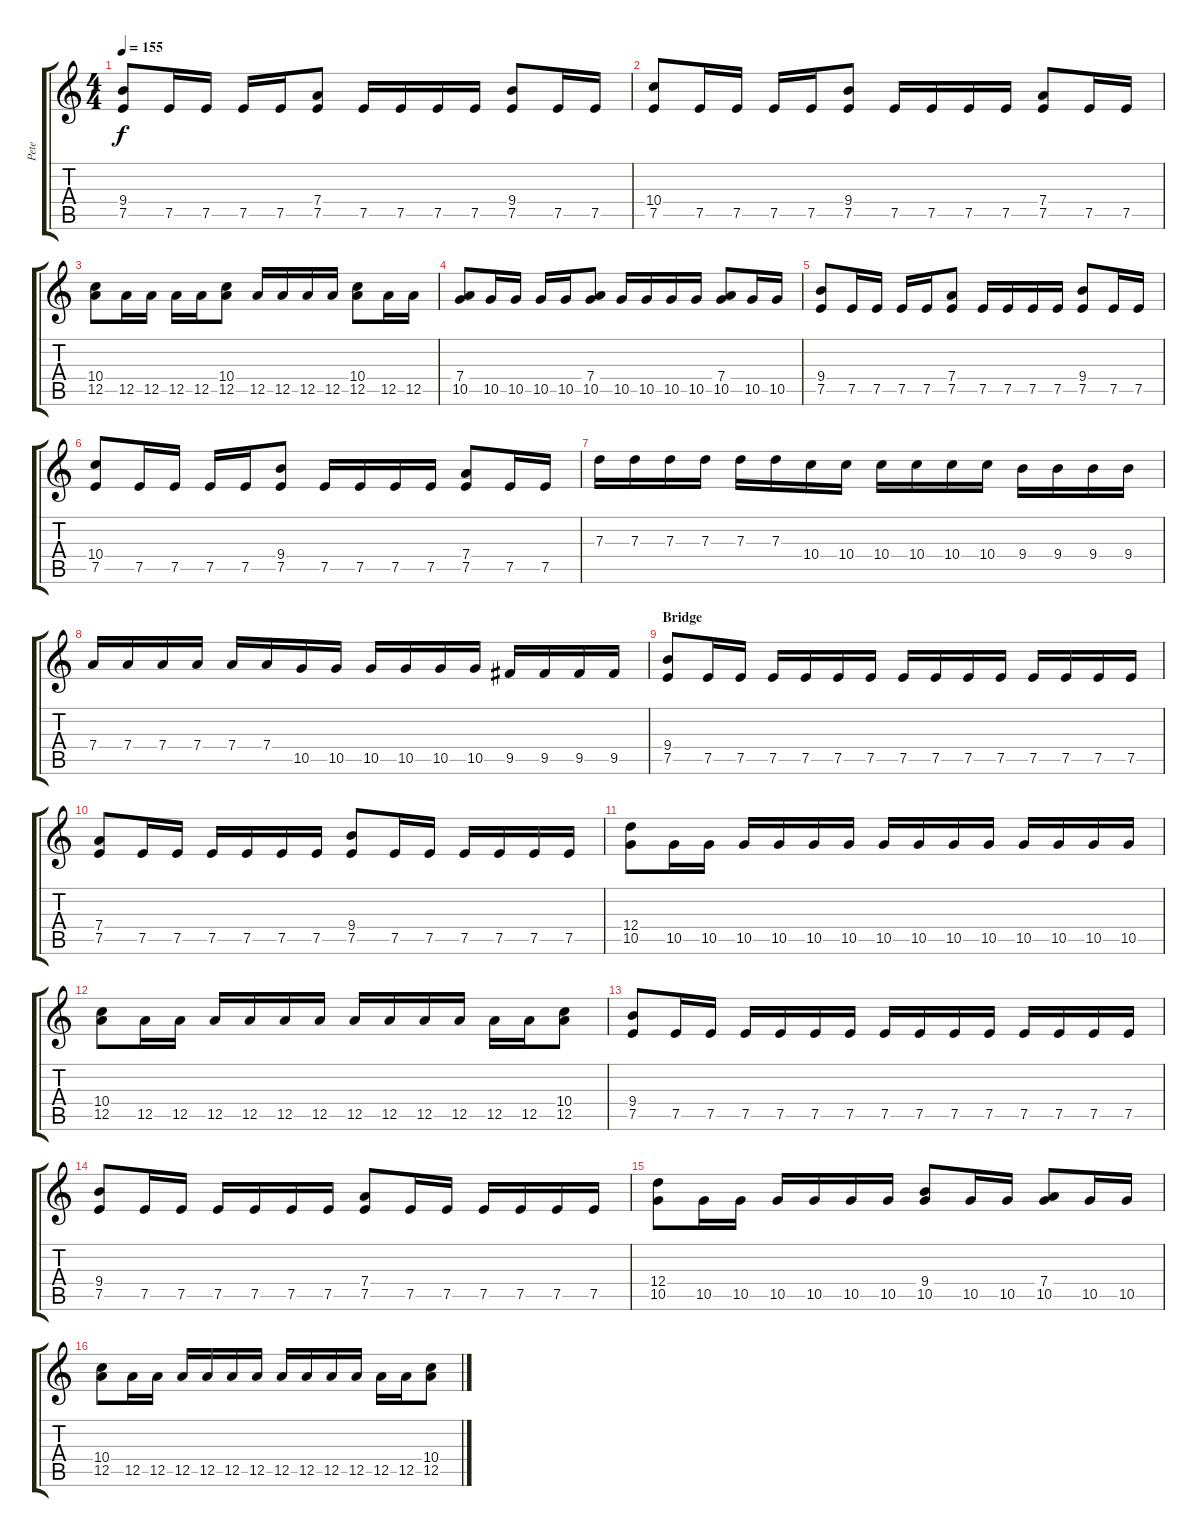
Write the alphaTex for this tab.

\track ("Pete" "Pete") {instrument distortionguitar}
\staff {score tabs}
\tuning (E4 B3 G3 D3 A2 E2) {hide}
\ts (4 4)
\tempo 155
\clef g2
\ks c
(9.4 7.5).8{dy f} 7.5.16 7.5.16 7.5.16 7.5.16 (7.4 7.5).8 7.5.16 7.5.16 7.5.16 7.5.16 (9.4 7.5).8 7.5.16 7.5.16 |
(10.4 7.5).8 7.5.16 7.5.16 7.5.16 7.5.16 (9.4 7.5).8 7.5.16 7.5.16 7.5.16 7.5.16 (7.4 7.5).8 7.5.16 7.5.16 |
(10.4 12.5).8 12.5.16 12.5.16 12.5.16 12.5.16 (10.4 12.5).8 12.5.16 12.5.16 12.5.16 12.5.16 (10.4 12.5).8 12.5.16 12.5.16 |
(7.4 10.5).8 10.5.16 10.5.16 10.5.16 10.5.16 (7.4 10.5).8 10.5.16 10.5.16 10.5.16 10.5.16 (7.4 10.5).8 10.5.16 10.5.16 |
(9.4 7.5).8 7.5.16 7.5.16 7.5.16 7.5.16 (7.4 7.5).8 7.5.16 7.5.16 7.5.16 7.5.16 (9.4 7.5).8 7.5.16 7.5.16 |
(10.4 7.5).8 7.5.16 7.5.16 7.5.16 7.5.16 (9.4 7.5).8 7.5.16 7.5.16 7.5.16 7.5.16 (7.4 7.5).8 7.5.16 7.5.16 |
7.3.16 7.3.16 7.3.16 7.3.16 7.3.16 7.3.16 10.4.16 10.4.16 10.4.16 10.4.16 10.4.16 10.4.16 9.4.16 9.4.16 9.4.16 9.4.16 |
7.4.16 7.4.16 7.4.16 7.4.16 7.4.16 7.4.16 10.5.16 10.5.16 10.5.16 10.5.16 10.5.16 10.5.16 9.5.16 9.5.16 9.5.16 9.5.16 |
\section ("" "Bridge")
(9.4 7.5).8 7.5.16 7.5.16 7.5.16 7.5.16 7.5.16 7.5.16 7.5.16 7.5.16 7.5.16 7.5.16 7.5.16 7.5.16 7.5.16 7.5.16 |
(7.4 7.5).8 7.5.16 7.5.16 7.5.16 7.5.16 7.5.16 7.5.16 (9.4 7.5).8 7.5.16 7.5.16 7.5.16 7.5.16 7.5.16 7.5.16 |
(12.4 10.5).8 10.5.16 10.5.16 10.5.16 10.5.16 10.5.16 10.5.16 10.5.16 10.5.16 10.5.16 10.5.16 10.5.16 10.5.16 10.5.16 10.5.16 |
(10.4 12.5).8 12.5.16 12.5.16 12.5.16 12.5.16 12.5.16 12.5.16 12.5.16 12.5.16 12.5.16 12.5.16 12.5.16 12.5.16 (10.4 12.5).8 |
(9.4 7.5).8 7.5.16 7.5.16 7.5.16 7.5.16 7.5.16 7.5.16 7.5.16 7.5.16 7.5.16 7.5.16 7.5.16 7.5.16 7.5.16 7.5.16 |
(9.4 7.5).8 7.5.16 7.5.16 7.5.16 7.5.16 7.5.16 7.5.16 (7.4 7.5).8 7.5.16 7.5.16 7.5.16 7.5.16 7.5.16 7.5.16 |
(12.4 10.5).8 10.5.16 10.5.16 10.5.16 10.5.16 10.5.16 10.5.16 (9.4 10.5).8 10.5.16 10.5.16 (7.4 10.5).8 10.5.16 10.5.16 |
(10.4 12.5).8 12.5.16 12.5.16 12.5.16 12.5.16 12.5.16 12.5.16 12.5.16 12.5.16 12.5.16 12.5.16 12.5.16 12.5.16 (10.4 12.5).8
